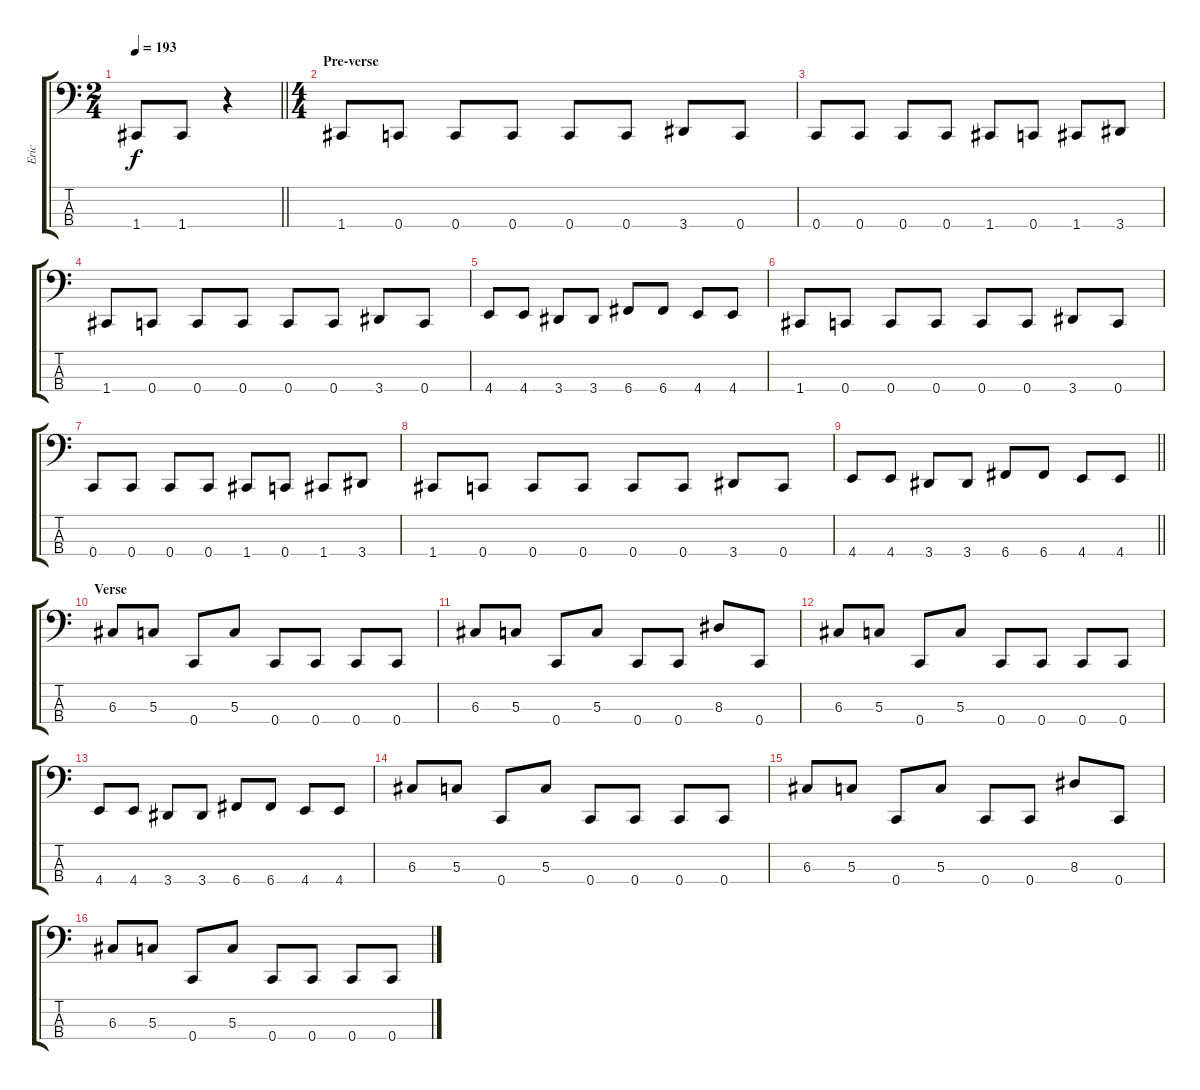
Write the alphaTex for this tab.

\track ("Eric" "Eric") {instrument electricbasspick}
\staff {score tabs}
\tuning (F2 C2 G1 C1) {hide}
\ts (2 4)
\tempo 193
\clef f4
\barLineRight lightlight
\ks c
1.4.8{dy f} 1.4.8 r.4 |
\ts (4 4)
\section ("" "Pre-verse")
1.4.8 0.4.8 0.4.8 0.4.8 0.4.8 0.4.8 3.4.8 0.4.8 |
0.4.8 0.4.8 0.4.8 0.4.8 1.4.8 0.4.8 1.4.8 3.4.8 |
1.4.8 0.4.8 0.4.8 0.4.8 0.4.8 0.4.8 3.4.8 0.4.8 |
4.4.8 4.4.8 3.4.8 3.4.8 6.4.8 6.4.8 4.4.8 4.4.8 |
1.4.8 0.4.8 0.4.8 0.4.8 0.4.8 0.4.8 3.4.8 0.4.8 |
0.4.8 0.4.8 0.4.8 0.4.8 1.4.8 0.4.8 1.4.8 3.4.8 |
1.4.8 0.4.8 0.4.8 0.4.8 0.4.8 0.4.8 3.4.8 0.4.8 |
\barLineRight lightlight
4.4.8 4.4.8 3.4.8 3.4.8 6.4.8 6.4.8 4.4.8 4.4.8 |
\section ("" "Verse")
6.3.8 5.3.8 0.4.8 5.3.8 0.4.8 0.4.8 0.4.8 0.4.8 |
6.3.8 5.3.8 0.4.8 5.3.8 0.4.8 0.4.8 8.3.8 0.4.8 |
6.3.8 5.3.8 0.4.8 5.3.8 0.4.8 0.4.8 0.4.8 0.4.8 |
4.4.8 4.4.8 3.4.8 3.4.8 6.4.8 6.4.8 4.4.8 4.4.8 |
6.3.8 5.3.8 0.4.8 5.3.8 0.4.8 0.4.8 0.4.8 0.4.8 |
6.3.8 5.3.8 0.4.8 5.3.8 0.4.8 0.4.8 8.3.8 0.4.8 |
6.3.8 5.3.8 0.4.8 5.3.8 0.4.8 0.4.8 0.4.8 0.4.8
